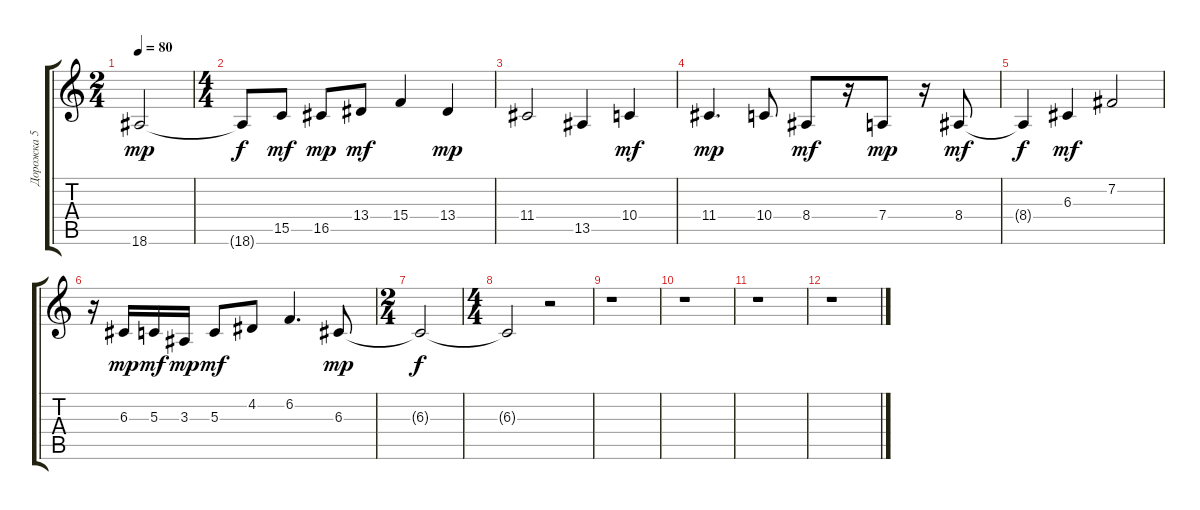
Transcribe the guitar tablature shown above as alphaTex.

\track ("Дорожка 5" "Дорожка 5") {instrument stringensemble1}
\staff {score tabs}
\tuning (E4 B3 G3 D3 A2 E2) {hide}
\ts (2 4)
\tempo 80
\clef g2
\ks c
18.6.2{dy mp} |
\ts (4 4)
18.6{t}.8{dy f} 15.5.8{dy mf} 16.5.8{dy mp} 13.4.8{dy mf} 15.4.4 13.4.4{dy mp} |
11.4.2 13.5.4 10.4.4{dy mf} |
11.4.4{d dy mp} 10.4.8 8.4.8{dy mf} r.16 7.4.8{dy mp} r.16 8.4.8{dy mf} |
8.4{t}.4{dy f} 6.3.4{dy mf} 7.2.2 |
r.16 6.3.16{dy mp} 5.3.16{dy mf} 3.3.16{dy mp} 5.3.8{dy mf} 4.2.8 6.2.4{d} 6.3.8{dy mp} |
\ts (2 4)
6.3{t}.2{dy f} |
\ts (4 4)
6.3{t}.2 r.2 |
r.1 |
r.1 |
r.1 |
r.1
